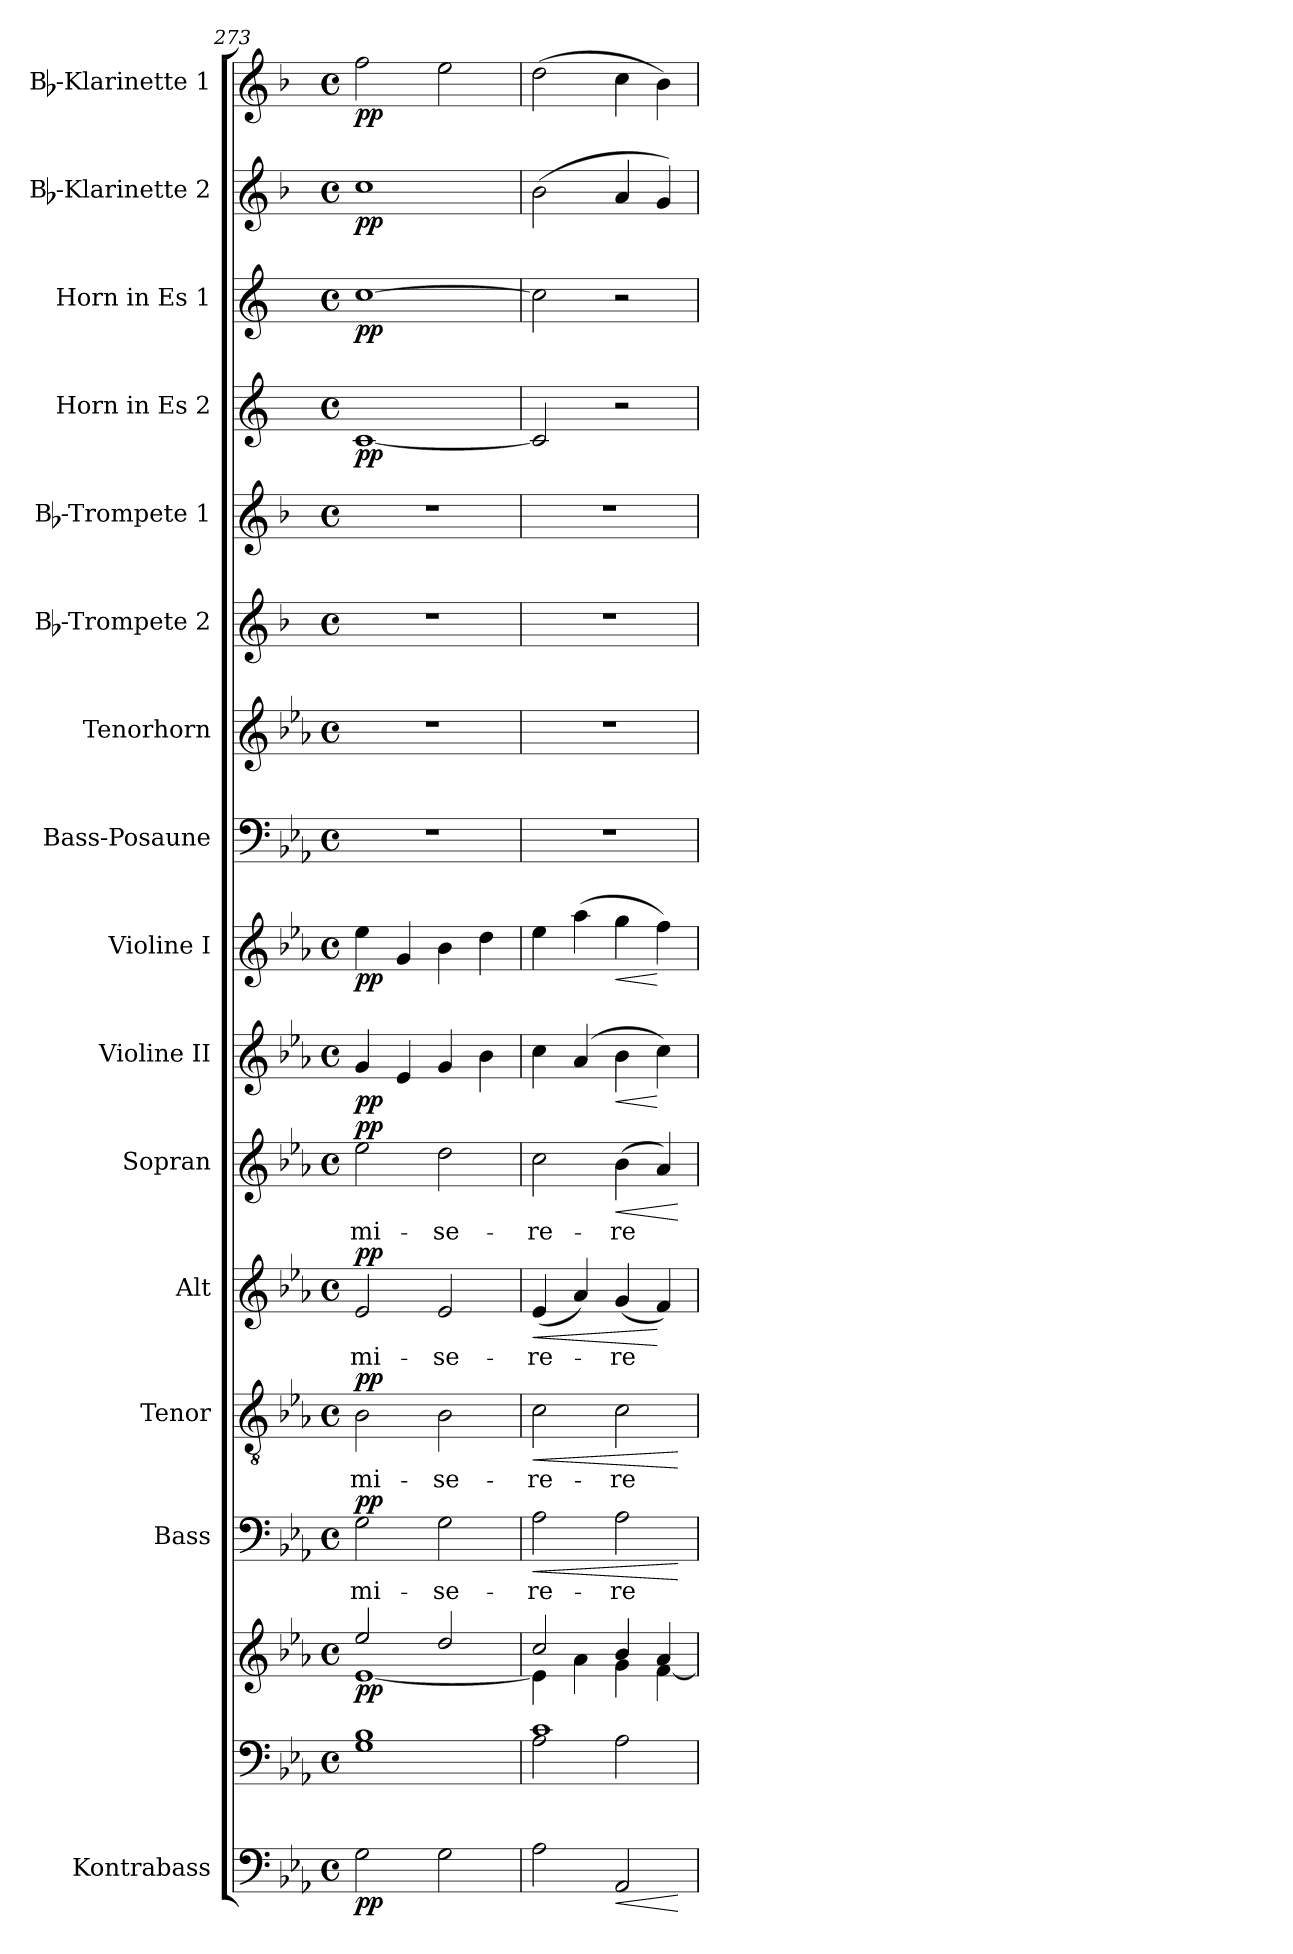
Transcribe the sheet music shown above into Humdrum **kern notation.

**kern	**dynam	**kern	**kern	**dynam	**kern	**text	**dynam	**kern	**text	**dynam	**kern	**text	**dynam	**kern	**text	**dynam	**kern	**dynam	**kern	**dynam	**kern	**kern	**kern	**kern	**kern	**dynam	**kern	**dynam	**kern	**dynam	**kern	**dynam
*part16	*part16	*part15	*part15	*part15	*part14	*part14	*part14	*part13	*part13	*part13	*part12	*part12	*part12	*part11	*part11	*part11	*part10	*part10	*part9	*part9	*part8	*part7	*part6	*part5	*part4	*part4	*part3	*part3	*part2	*part2	*part1	*part1
*staff17	*staff17	*staff16	*staff15	*staff15/16	*staff14	*staff14	*staff14	*staff13	*staff13	*staff13	*staff12	*staff12	*staff12	*staff11	*staff11	*staff11	*staff10	*staff10	*staff9	*staff9	*staff8	*staff7	*staff6	*staff5	*staff4	*staff4	*staff3	*staff3	*staff2	*staff2	*staff1	*staff1
*I"Kontrabass	*	*	*	*	*I"Bass	*	*	*I"Tenor	*	*	*I"Alt	*	*	*I"Sopran	*	*	*I"Violine II	*	*I"Violine I	*	*I"Bass-Posaune	*I"Tenorhorn	*I"Bb-Trompete 2	*I"Bb-Trompete 1	*I"Horn in Es 2	*	*I"Horn in Es 1	*	*I"Bb-Klarinette 2	*	*I"Bb-Klarinette 1	*
*I'Kb.	*	*	*	*	*I'B.	*	*	*I'T.	*	*	*I'A.	*	*	*I'S.	*	*	*I'Vl. II	*	*I'Vl. I	*	*I'B. Pos.	*I'T. Hrn.	*I'Bb Trp. 2	*I'Bb Trp. 1	*	*	*	*	*I'Bb Kl. 2	*	*I'Bb Kl. 1	*
!!LO:PB:g=z
*clefF4	*	*clefF4	*clefG2	*	*clefF4	*	*	*clefGv2	*	*	*clefG2	*	*	*clefG2	*	*	*clefG2	*	*clefG2	*	*clefF4	*clefG2	*clefG2	*clefG2	*clefG2	*	*clefG2	*	*clefG2	*	*clefG2	*
*ITrd7c12	*	*	*	*	*	*	*	*	*	*	*	*	*	*	*	*	*	*	*	*	*	*ITrd8c14	*ITrd1c2	*ITrd1c2	*ITrd5c9	*	*ITrd5c9	*	*ITrd1c2	*	*ITrd1c2	*
*k[b-e-a-]	*	*k[b-e-a-]	*k[b-e-a-]	*	*k[b-e-a-]	*	*	*k[b-e-a-]	*	*	*k[b-e-a-]	*	*	*k[b-e-a-]	*	*	*k[b-e-a-]	*	*k[b-e-a-]	*	*k[b-e-a-]	*k[b-e-a-]	*k[b-e-a-]	*k[b-e-a-]	*k[b-e-a-]	*	*k[b-e-a-]	*	*k[b-e-a-]	*	*k[b-e-a-]	*
*E-:	*	*E-:	*E-:	*	*E-:	*	*	*E-:	*	*	*E-:	*	*	*E-:	*	*	*E-:	*	*E-:	*	*E-:	*E-:	*E-:	*E-:	*E-:	*	*E-:	*	*E-:	*	*E-:	*
*M4/4	*	*M4/4	*M4/4	*	*M4/4	*	*	*M4/4	*	*	*M4/4	*	*	*M4/4	*	*	*M4/4	*	*M4/4	*	*M4/4	*M4/4	*M4/4	*M4/4	*M4/4	*	*M4/4	*	*M4/4	*	*M4/4	*
*met(c)	*	*met(c)	*met(c)	*	*met(c)	*	*	*met(c)	*	*	*met(c)	*	*	*met(c)	*	*	*met(c)	*	*met(c)	*	*met(c)	*met(c)	*met(c)	*met(c)	*met(c)	*	*met(c)	*	*met(c)	*	*met(c)	*
=273	=273	=273	=273	=273	=273	=273	=273	=273	=273	=273	=273	=273	=273	=273	=273	=273	=273	=273	=273	=273	=273	=273	=273	=273	=273	=273	=273	=273	=273	=273	=273	=273
*	*	*^	*^	*	*	*	*	*	*	*	*	*	*	*	*	*	*	*	*	*	*	*	*	*	*	*	*	*	*	*	*	*
!	!LO:DY:b	!	!	!	!	!LO:DY:b	!	!LO:LY:b	!LO:DY:a	!	!LO:LY:b	!LO:DY:a	!	!LO:LY:b	!LO:DY:a	!	!LO:LY:b	!LO:DY:a	!	!LO:DY:b	!	!LO:DY:b	!	!	!	!	!	!LO:DY:b	!	!LO:DY:b	!	!LO:DY:b	!	!LO:DY:b
2GG\	pp	1B-	1G	2ee-/	[<1e-	pp	2G\	mi-	pp	2B-\	mi-	pp	2e-/	mi-	pp	2ee-\	mi-	pp	4g/	pp	4ee-\	pp	1r	1r	1r	1r	[1E-	pp	[1e-	pp	1b-	pp	2ee-\	pp
.	.	.	.	.	.	.	.	.	.	.	.	.	.	.	.	.	.	.	4e-/	.	4g/	.	.	.	.	.	.	.	.	.	.	.	.	.
!	!	!	!	!	!	!	!	!LO:LY:b	!	!	!LO:LY:b	!	!	!LO:LY:b	!	!	!LO:LY:b	!	!	!	!	!	!	!	!	!	!	!	!	!	!	!	!	!
2GG\	.	.	.	2dd/	.	.	2G\	-se-	.	2B-\	-se-	.	2e-/	-se-	.	2dd\	-se-	.	4g/	.	4b-\	.	.	.	.	.	.	.	.	.	.	.	2dd\	.
.	.	.	.	.	.	.	.	.	.	.	.	.	.	.	.	.	.	.	4b-\	.	4dd\	.	.	.	.	.	.	.	.	.	.	.	.	.
=274	=274	=274	=274	=274	=274	=274	=274	=274	=274	=274	=274	=274	=274	=274	=274	=274	=274	=274	=274	=274	=274	=274	=274	=274	=274	=274	=274	=274	=274	=274	=274	=274	=274	=274
!	!	!	!	!	!	!	!	!LO:LY:b	!LO:HP:b	!	!LO:LY:b	!LO:HP:b	!	!LO:LY:b	!LO:HP:b	!	!LO:LY:b	!	!	!	!	!	!	!	!	!	!	!	!	!	!	!	!	!
2AA-\	.	1c	2A-\	2cc/	4e-\]	.	2A-\	-re-	<	2c\	-re-	<	(<4e-/	-re-	<	2cc\	-re-	.	4cc\	.	4ee-\	.	1r	1r	1r	1r	2E-/]	.	2e-\]	.	(>2a-\	.	(>2cc\	.
.	.	.	.	.	4a-\	.	.	.	.	.	.	.	4a-/)	.	.	.	.	.	(4a-/	.	(>4aa-\	.	.	.	.	.	.	.	.	.	.	.	.	.
!	!LO:HP:b	!	!	!	!	!	!	!LO:LY:b	!	!	!LO:LY:b	!	!	!LO:LY:b	!	!	!LO:LY:b	!LO:HP:b	!	!LO:HP:b	!	!LO:HP:b	!	!	!	!	!	!	!	!	!	!	!	!
2AAA-/	<	.	2A-\	4b-/	4g\	.	2A-\	-re	.	2c\	-re	.	(<4g/	-re	.	(>4b-\	-re	<	4b-\	<	4gg\	<	.	.	.	.	2r	.	2r	.	4g/	.	4b-\	.
.	.	.	.	4a-/	[<4f\	.	.	.	.	.	.	.	4f/)	.	[	4a-/)	.	.	4cc\)	[	4ff\)	[	.	.	.	.	.	.	.	.	4f/)	.	4a-\)	.
*	*	*v	*v	*	*	*	*	*	*	*	*	*	*	*	*	*	*	*	*	*	*	*	*	*	*	*	*	*	*	*	*	*	*	*
*	*	*	*v	*v	*	*	*	*	*	*	*	*	*	*	*	*	*	*	*	*	*	*	*	*	*	*	*	*	*	*	*	*	*
.	[	.	.	.	.	.	[	.	.	[	.	.	.	.	.	[	.	.	.	.	.	.	.	.	.	.	.	.	.	.	.	.
=	=	=	=	=	=	=	=	=	=	=	=	=	=	=	=	=	=	=	=	=	=	=	=	=	=	=	=	=	=	=	=	=
*-	*-	*-	*-	*-	*-	*-	*-	*-	*-	*-	*-	*-	*-	*-	*-	*-	*-	*-	*-	*-	*-	*-	*-	*-	*-	*-	*-	*-	*-	*-	*-	*-
